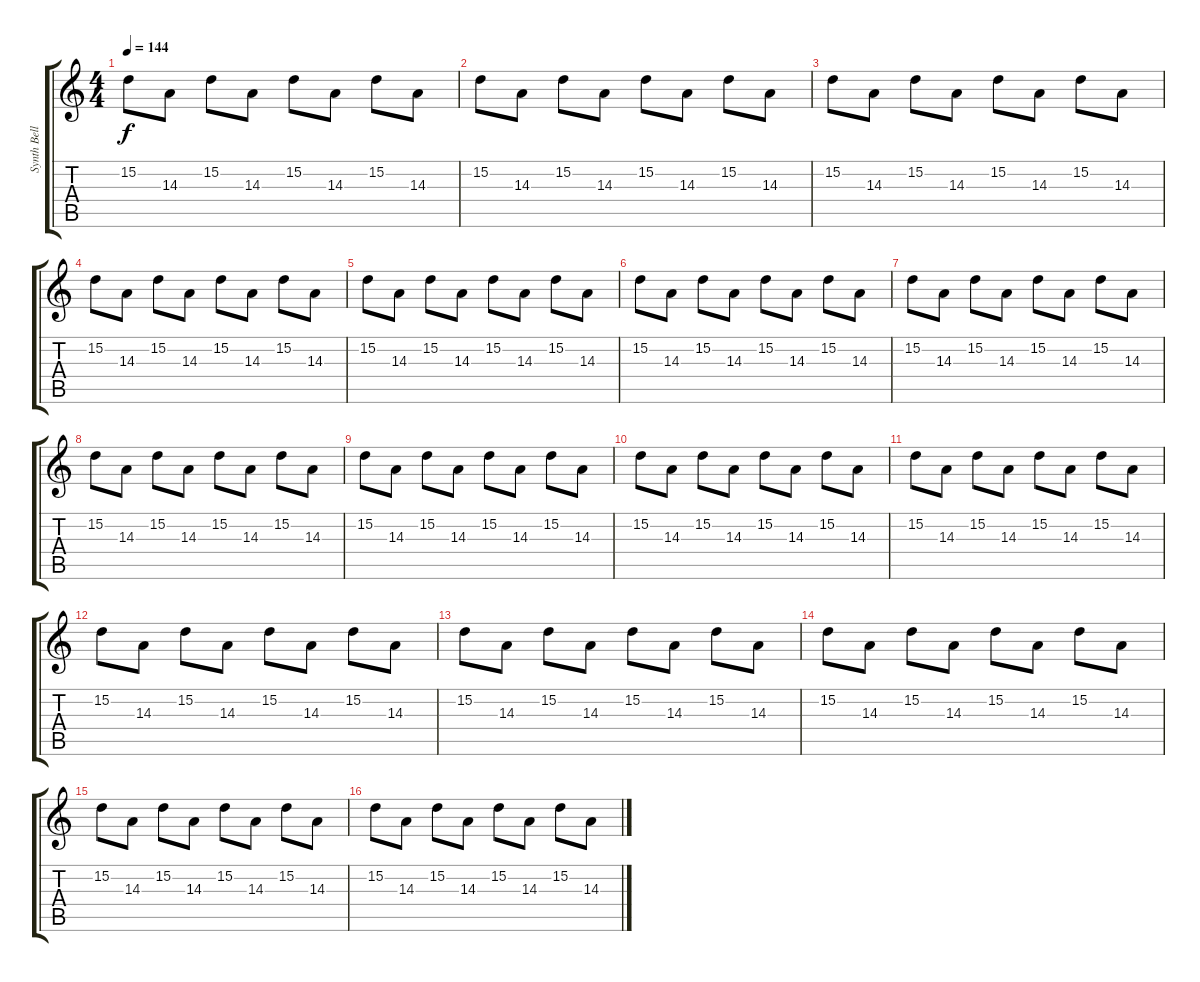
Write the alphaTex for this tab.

\track ("Synth Bells" "Synth Bell") {instrument synthbrass1}
\staff {score tabs}
\tuning (E4 B3 G3 D3 A2 E2) {hide}
\ts (4 4)
\tempo 144
\clef g2
\ks c
15.2.8{dy f} 14.3.8 15.2.8 14.3.8 15.2.8 14.3.8 15.2.8 14.3.8 |
15.2.8 14.3.8 15.2.8 14.3.8 15.2.8 14.3.8 15.2.8 14.3.8 |
15.2.8 14.3.8 15.2.8 14.3.8 15.2.8 14.3.8 15.2.8 14.3.8 |
15.2.8 14.3.8 15.2.8 14.3.8 15.2.8 14.3.8 15.2.8 14.3.8 |
15.2.8 14.3.8 15.2.8 14.3.8 15.2.8 14.3.8 15.2.8 14.3.8 |
15.2.8 14.3.8 15.2.8 14.3.8 15.2.8 14.3.8 15.2.8 14.3.8 |
15.2.8 14.3.8 15.2.8 14.3.8 15.2.8 14.3.8 15.2.8 14.3.8 |
15.2.8 14.3.8 15.2.8 14.3.8 15.2.8 14.3.8 15.2.8 14.3.8 |
15.2.8 14.3.8 15.2.8 14.3.8 15.2.8 14.3.8 15.2.8 14.3.8 |
15.2.8 14.3.8 15.2.8 14.3.8 15.2.8 14.3.8 15.2.8 14.3.8 |
15.2.8 14.3.8 15.2.8 14.3.8 15.2.8 14.3.8 15.2.8 14.3.8 |
15.2.8 14.3.8 15.2.8 14.3.8 15.2.8 14.3.8 15.2.8 14.3.8 |
15.2.8 14.3.8 15.2.8 14.3.8 15.2.8 14.3.8 15.2.8 14.3.8 |
15.2.8 14.3.8 15.2.8 14.3.8 15.2.8 14.3.8 15.2.8 14.3.8 |
15.2.8 14.3.8 15.2.8 14.3.8 15.2.8 14.3.8 15.2.8 14.3.8 |
15.2.8 14.3.8 15.2.8 14.3.8 15.2.8 14.3.8 15.2.8 14.3.8
